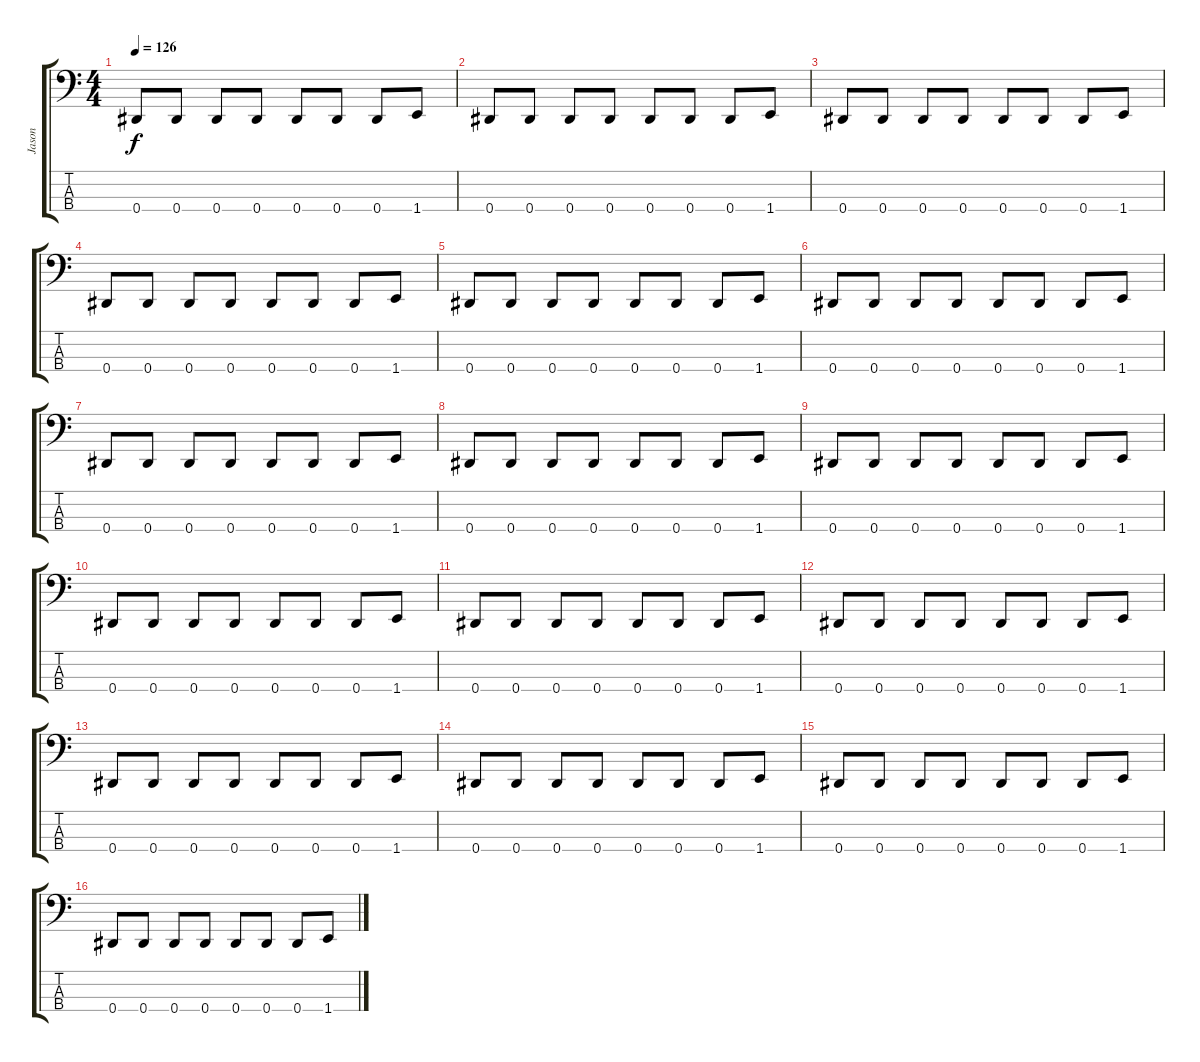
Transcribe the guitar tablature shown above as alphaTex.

\track ("Jason" "Jason") {instrument electricbasspick}
\staff {score tabs}
\tuning (Gb2 Db2 Ab1 Eb1) {hide}
\ts (4 4)
\tempo 126
\clef f4
\ks c
0.4.8{dy f} 0.4.8 0.4.8 0.4.8 0.4.8 0.4.8 0.4.8 1.4.8 |
0.4.8 0.4.8 0.4.8 0.4.8 0.4.8 0.4.8 0.4.8 1.4.8 |
0.4.8 0.4.8 0.4.8 0.4.8 0.4.8 0.4.8 0.4.8 1.4.8 |
0.4.8 0.4.8 0.4.8 0.4.8 0.4.8 0.4.8 0.4.8 1.4.8 |
0.4.8 0.4.8 0.4.8 0.4.8 0.4.8 0.4.8 0.4.8 1.4.8 |
0.4.8 0.4.8 0.4.8 0.4.8 0.4.8 0.4.8 0.4.8 1.4.8 |
0.4.8 0.4.8 0.4.8 0.4.8 0.4.8 0.4.8 0.4.8 1.4.8 |
0.4.8 0.4.8 0.4.8 0.4.8 0.4.8 0.4.8 0.4.8 1.4.8 |
0.4.8 0.4.8 0.4.8 0.4.8 0.4.8 0.4.8 0.4.8 1.4.8 |
0.4.8 0.4.8 0.4.8 0.4.8 0.4.8 0.4.8 0.4.8 1.4.8 |
0.4.8 0.4.8 0.4.8 0.4.8 0.4.8 0.4.8 0.4.8 1.4.8 |
0.4.8 0.4.8 0.4.8 0.4.8 0.4.8 0.4.8 0.4.8 1.4.8 |
0.4.8 0.4.8 0.4.8 0.4.8 0.4.8 0.4.8 0.4.8 1.4.8 |
0.4.8 0.4.8 0.4.8 0.4.8 0.4.8 0.4.8 0.4.8 1.4.8 |
0.4.8 0.4.8 0.4.8 0.4.8 0.4.8 0.4.8 0.4.8 1.4.8 |
0.4.8 0.4.8 0.4.8 0.4.8 0.4.8 0.4.8 0.4.8 1.4.8
